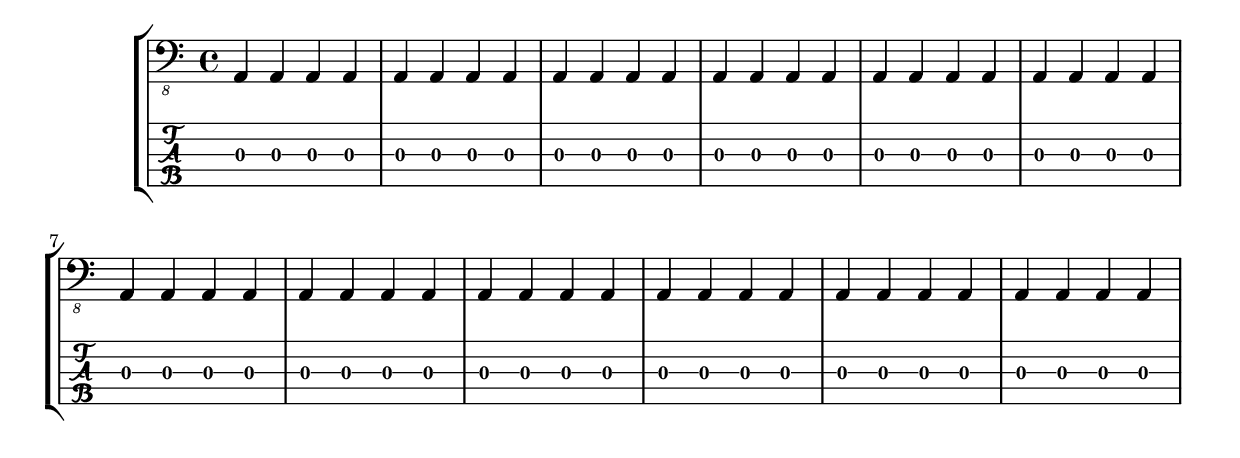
\version "2.14.2"

music = \relative a,, {
  \repeat unfold 12 {
    a4 a a a
  }
}

\score {
  <<
    \new StaffGroup <<
      \new Staff {
	\clef "bass_8"
	\music
      }
      \new TabStaff {
	\contextStringTuning #'custom-tuning <b,,, e,, a,, d, g,>
% 	\set TabStaff.stringTunings = #`(,(ly:make-pitch -2 4 0)
% 					 ,(ly:make-pitch -2 1 0)
% 					 ,(ly:make-pitch -3 5 0)
% 					 ,(ly:make-pitch -3 2 0)
% 					 ,(ly:make-pitch -4 6 0))
	\music
      }
    >>
  >>
}